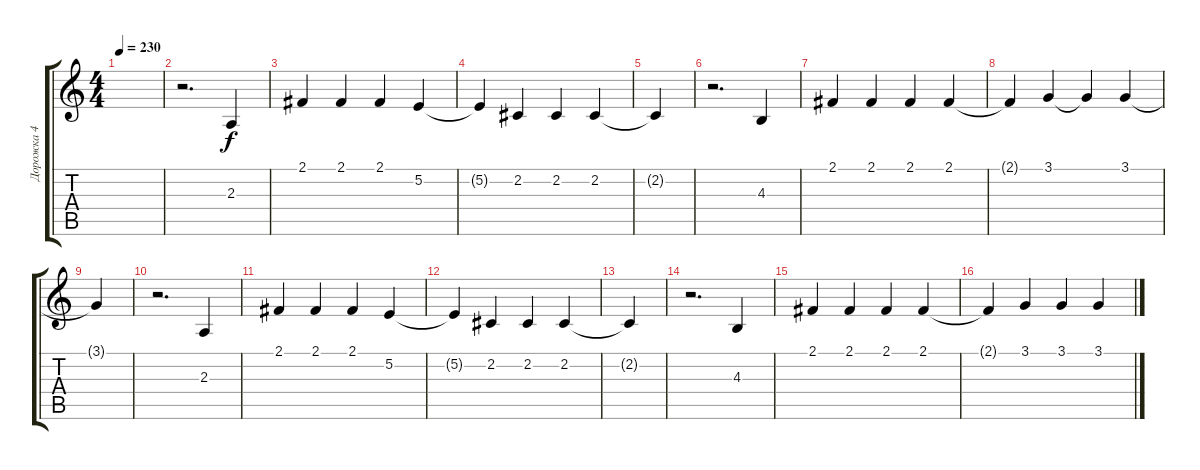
\track ("Дорожка 4" "Дорожка 4") {instrument tuba}
\staff {score tabs}
\tuning (E4 B3 G3 D3 A2 E2) {hide}
\ts (4 4)
\tempo 230
\clef g2
\ks c
|
r.2{d} 2.3.4 |
2.1.4 2.1.4 2.1.4 5.2.4 |
5.2{t}.4 2.2.4 2.2.4 2.2.4 |
2.2{t}.4 |
r.2{d} 4.3.4 |
2.1.4 2.1.4 2.1.4 2.1.4 |
2.1{t}.4 3.1.4 3.1{t}.4 3.1.4 |
3.1{t}.4 |
r.2{d} 2.3.4 |
2.1.4 2.1.4 2.1.4 5.2.4 |
5.2{t}.4 2.2.4 2.2.4 2.2.4 |
2.2{t}.4 |
r.2{d} 4.3.4 |
2.1.4 2.1.4 2.1.4 2.1.4 |
2.1{t}.4 3.1.4 3.1.4 3.1.4
